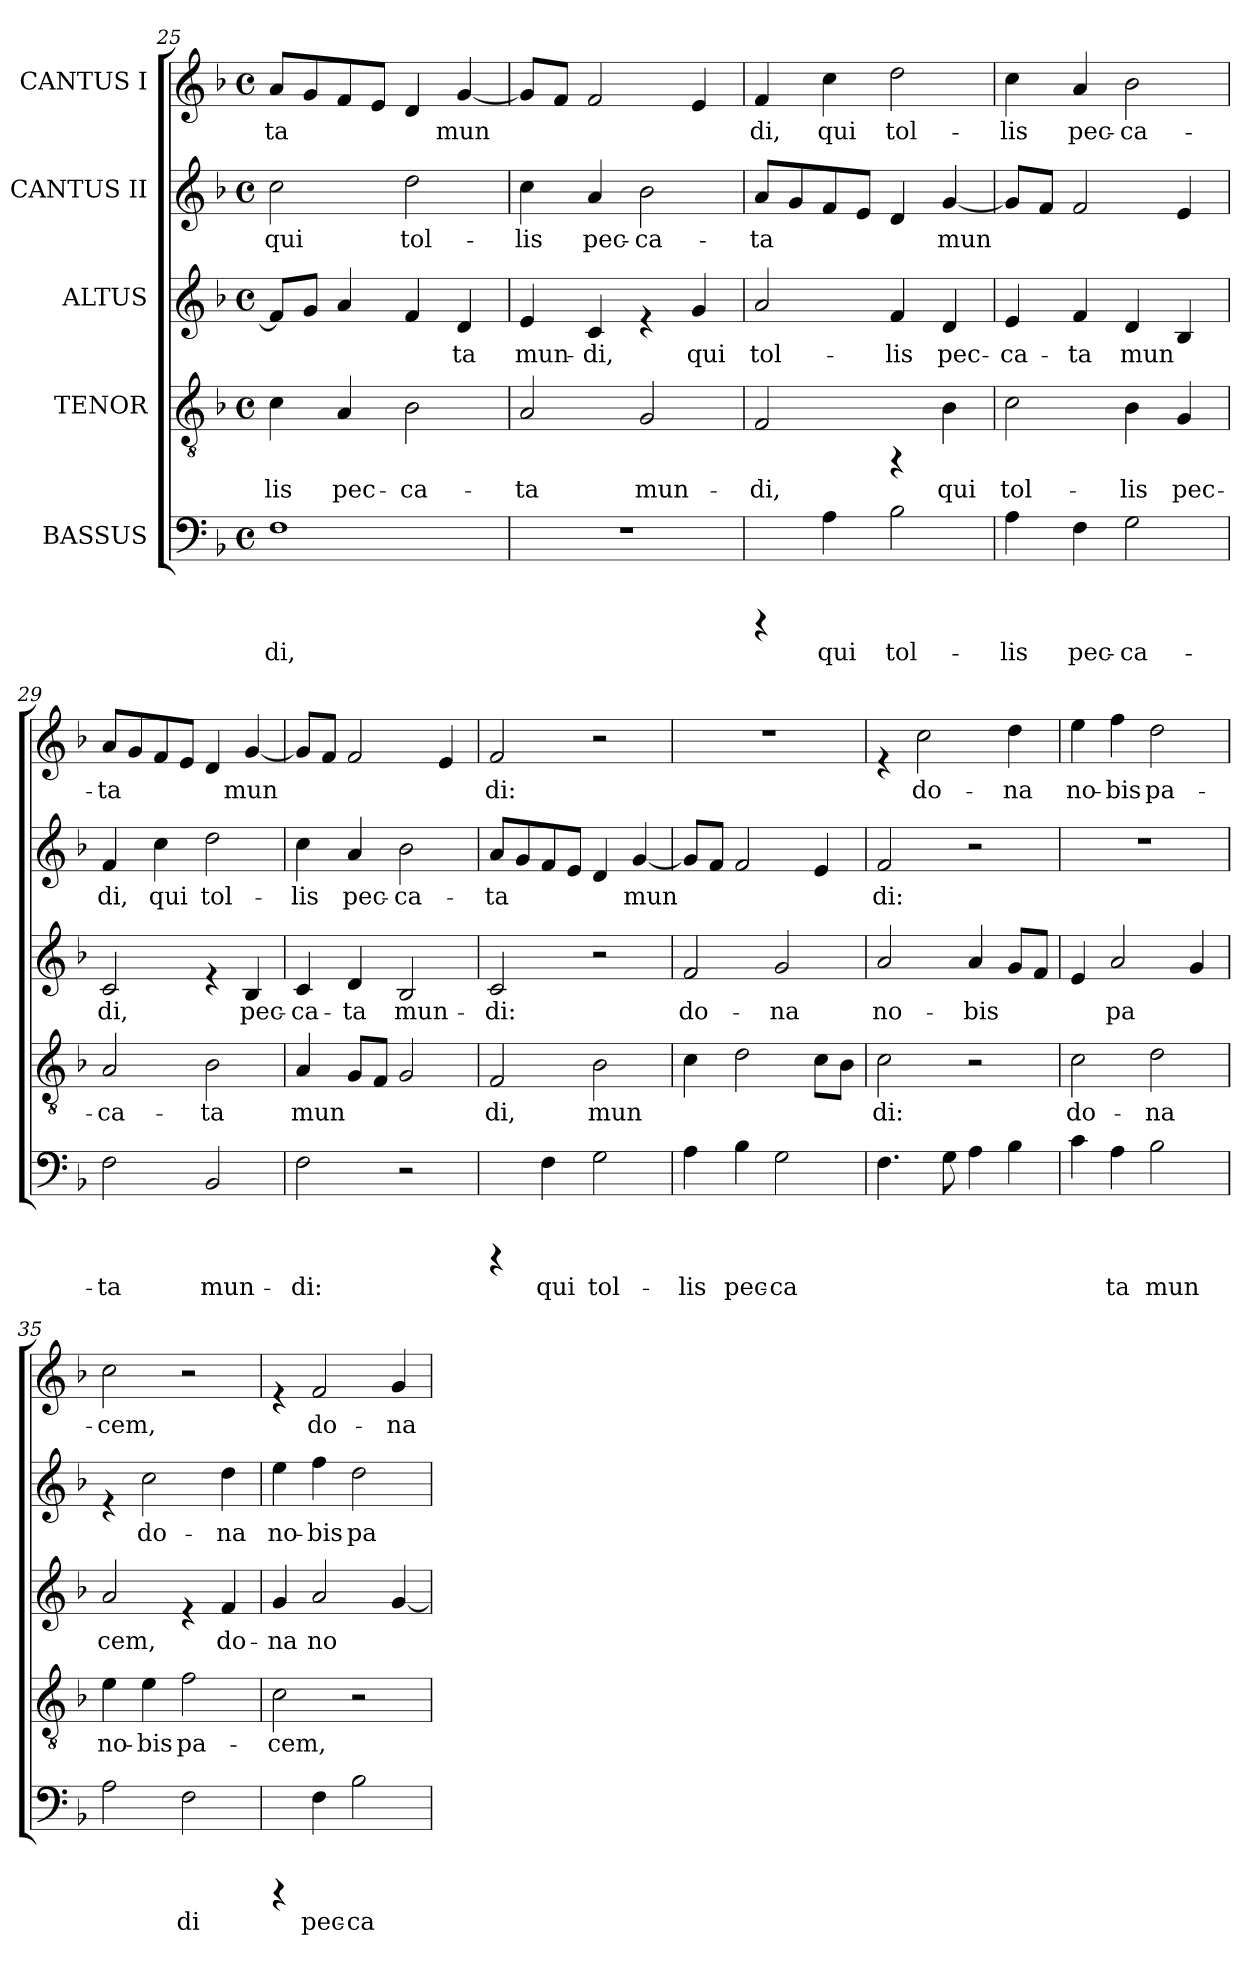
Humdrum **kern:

**kern	**text	**kern	**text	**kern	**text	**kern	**text	**kern	**text
*part5	*part5	*part4	*part4	*part3	*part3	*part2	*part2	*part1	*part1
*staff5	*staff5	*staff4	*staff4	*staff3	*staff3	*staff2	*staff2	*staff1	*staff1
*I"BASSUS	*	*I"TENOR	*	*I"ALTUS	*	*I"CANTUS II	*	*I"CANTUS I	*
!!LO:LB:g=z
*clefF4	*	*clefGv2	*	*clefG2	*	*clefG2	*	*clefG2	*
*k[b-]	*	*k[b-]	*	*k[b-]	*	*k[b-]	*	*k[b-]	*
*F:	*	*F:	*	*F:	*	*F:	*	*F:	*
*M4/4	*	*M4/4	*	*M4/4	*	*M4/4	*	*M4/4	*
*met(c)	*	*met(c)	*	*met(c)	*	*met(c)	*	*met(c)	*
=25	=25	=25	=25	=25	=25	=25	=25	=25	=25
!	!LO:LY:b:cj	!	!LO:LY:b:cj	!	!	!	!LO:LY:b:cj	!	!LO:LY:b:cj
1F	-di,	4c\	-lis	8f/L]	.	2cc\	qui	8a/L	-ta
!	!	!	!	!	!LO:LY:b:cj	!	!	!	!LO:LY:b:cj
.	.	.	.	8g/J	--	.	.	8g/	-
!	!	!	!LO:LY:b:cj	!	!LO:LY:b:cj	!	!	!	!LO:LY:b:cj
.	.	4A/	pec-	4a/	--	.	.	8f/	--
!	!	!	!	!	!	!	!	!	!LO:LY:b:cj
.	.	.	.	.	.	.	.	8e/J	--
!	!	!	!LO:LY:b:cj	!	!LO:LY:b:cj	!	!LO:LY:b:cj	!	!LO:LY:b:cj
.	.	2B-\	-ca-	4f/	--	2dd\	tol-	4d/	--
!	!	!	!	!	!LO:LY:b:cj	!	!	!	!LO:LY:b:cj
.	.	.	.	4d/	-ta	.	.	[<4g/	-mun-
=26	=26	=26	=26	=26	=26	=26	=26	=26	=26
!	!	!	!LO:LY:b:cj	!	!LO:LY:b:cj	!	!LO:LY:b:cj	!	!
1r	.	2A/	-ta	4e/	mun-	4cc\	-lis	8g/L]	.
!	!	!	!	!	!	!	!	!	!LO:LY:b:cj
.	.	.	.	.	.	.	.	8f/J	--
!	!	!	!	!	!LO:LY:b:cj	!	!LO:LY:b:cj	!	!LO:LY:b:cj
.	.	.	.	4c/	-di,	4a/	pec-	2f/	--
!	!	!	!LO:LY:b:cj	!	!	!	!LO:LY:b:cj	!	!
.	.	2G/	mun-	4re	.	2b-\	-ca-	.	.
!	!	!	!	!	!LO:LY:b:cj	!	!	!	!LO:LY:b:cj
.	.	.	.	4g/	qui	.	.	4e/	--
=27	=27	=27	=27	=27	=27	=27	=27	=27	=27
!	!	!	!LO:LY:b:cj	!	!LO:LY:b:cj	!	!LO:LY:b:cj	!	!LO:LY:b:cj
4rBBBB	.	2F/	-di,	2a/	tol-	8a/L	-ta	4f/	-di,
!	!	!	!	!	!	!	!LO:LY:b:cj	!	!
.	.	.	.	.	.	8g/	-	.	.
!	!LO:LY:b:cj	!	!	!	!	!	!LO:LY:b:cj	!	!LO:LY:b:cj
4A\	qui	.	.	.	.	8f/	--	4cc\	qui
!	!	!	!	!	!	!	!LO:LY:b:cj	!	!
.	.	.	.	.	.	8e/J	--	.	.
!	!LO:LY:b:cj	!	!	!	!LO:LY:b:cj	!	!LO:LY:b:cj	!	!LO:LY:b:cj
2B-\	tol-	4rEE	.	4f/	-lis	4d/	--	2dd\	tol-
!	!	!	!LO:LY:b:cj	!	!LO:LY:b:cj	!	!LO:LY:b:cj	!	!
.	.	4B-\	qui	4d/	pec-	[<4g/	-mun-	.	.
=28	=28	=28	=28	=28	=28	=28	=28	=28	=28
!	!LO:LY:b:cj	!	!LO:LY:b:cj	!	!LO:LY:b:cj	!	!	!	!LO:LY:b:cj
4A\	-lis	2c\	tol-	4e/	-ca-	8g/L]	.	4cc\	-lis
!	!	!	!	!	!	!	!LO:LY:b:cj	!	!
.	.	.	.	.	.	8f/J	--	.	.
!	!LO:LY:b:cj	!	!	!	!LO:LY:b:cj	!	!LO:LY:b:cj	!	!LO:LY:b:cj
4F\	pec-	.	.	4f/	-ta	2f/	--	4a/	pec-
!	!LO:LY:b:cj	!	!LO:LY:b:cj	!	!LO:LY:b:cj	!	!	!	!LO:LY:b:cj
2G\	-ca-	4B-\	-lis	4d/	mun	.	.	2b-\	-ca-
!	!	!	!LO:LY:b:cj	!	!LO:LY:b:cj	!	!LO:LY:b:cj	!	!
.	.	4G/	pec-	4B-/	-	4e/	--	.	.
!!LO:LB:g=z
=29	=29	=29	=29	=29	=29	=29	=29	=29	=29
!	!LO:LY:b:cj	!	!LO:LY:b:cj	!	!LO:LY:b:cj	!	!LO:LY:b:cj	!	!LO:LY:b:cj
2F\	-ta	2A/	-ca-	2c/	-di,	4f/	-di,	8a/L	-ta
!	!	!	!	!	!	!	!	!	!LO:LY:b:cj
.	.	.	.	.	.	.	.	8g/	-
!	!	!	!	!	!	!	!LO:LY:b:cj	!	!LO:LY:b:cj
.	.	.	.	.	.	4cc\	qui	8f/	--
!	!	!	!	!	!	!	!	!	!LO:LY:b:cj
.	.	.	.	.	.	.	.	8e/J	--
!	!LO:LY:b:cj	!	!LO:LY:b:cj	!	!	!	!LO:LY:b:cj	!	!LO:LY:b:cj
2BB-/	mun-	2B-\	-ta	4re	.	2dd\	tol-	4d/	--
!	!	!	!	!	!LO:LY:b:cj	!	!	!	!LO:LY:b:cj
.	.	.	.	4B-/	pec-	.	.	[<4g/	-mun-
=30	=30	=30	=30	=30	=30	=30	=30	=30	=30
!	!LO:LY:b:cj	!	!LO:LY:b:cj	!	!LO:LY:b:cj	!	!LO:LY:b:cj	!	!
2F\	-di:	4A/	mun-	4c/	-ca-	4cc\	-lis	8g/L]	.
!	!	!	!	!	!	!	!	!	!LO:LY:b:cj
.	.	.	.	.	.	.	.	8f/J	--
!	!	!	!LO:LY:b:cj	!	!LO:LY:b:cj	!	!LO:LY:b:cj	!	!LO:LY:b:cj
.	.	8G/L	--	4d/	-ta	4a/	pec-	2f/	--
!	!	!	!LO:LY:b:cj	!	!	!	!	!	!
.	.	8F/J	--	.	.	.	.	.	.
!	!	!	!LO:LY:b:cj	!	!LO:LY:b:cj	!	!LO:LY:b:cj	!	!
2r	.	2G/	--	2B-/	mun-	2b-\	-ca-	.	.
!	!	!	!	!	!	!	!	!	!LO:LY:b:cj
.	.	.	.	.	.	.	.	4e/	--
=31	=31	=31	=31	=31	=31	=31	=31	=31	=31
!	!	!	!LO:LY:b:cj	!	!LO:LY:b:cj	!	!LO:LY:b:cj	!	!LO:LY:b:cj
4rBBBB	.	2F/	-di,	2c/	-di:	8a/L	-ta	2f/	-di:
!	!	!	!	!	!	!	!LO:LY:b:cj	!	!
.	.	.	.	.	.	8g/	-	.	.
!	!LO:LY:b:cj	!	!	!	!	!	!LO:LY:b:cj	!	!
4F\	qui	.	.	.	.	8f/	--	.	.
!	!	!	!	!	!	!	!LO:LY:b:cj	!	!
.	.	.	.	.	.	8e/J	--	.	.
!	!LO:LY:b:cj	!	!LO:LY:b:cj	!	!	!	!LO:LY:b:cj	!	!
2G\	tol-	2B-\	mun-	2r	.	4d/	--	2r	.
!	!	!	!	!	!	!	!LO:LY:b:cj	!	!
.	.	.	.	.	.	[<4g/	-mun-	.	.
=32	=32	=32	=32	=32	=32	=32	=32	=32	=32
!	!LO:LY:b:cj	!	!LO:LY:b:cj	!	!LO:LY:b:cj	!	!	!	!
4A\	-lis	4c\	--	2f/	do-	8g/L]	.	1r	.
!	!	!	!	!	!	!	!LO:LY:b:cj	!	!
.	.	.	.	.	.	8f/J	--	.	.
!	!LO:LY:b:cj	!	!LO:LY:b:cj	!	!	!	!LO:LY:b:cj	!	!
4B-\	pec-	2d\	--	.	.	2f/	--	.	.
!	!LO:LY:b:cj	!	!	!	!LO:LY:b:cj	!	!	!	!
2G\	-ca-	.	.	2g/	-na	.	.	.	.
!	!	!	!LO:LY:b:cj	!	!	!	!LO:LY:b:cj	!	!
.	.	8c\L	--	.	.	4e/	--	.	.
!	!	!	!LO:LY:b:cj	!	!	!	!	!	!
.	.	8B-\J	--	.	.	.	.	.	.
=33	=33	=33	=33	=33	=33	=33	=33	=33	=33
!	!LO:LY:b:cj	!	!LO:LY:b:cj	!	!LO:LY:b:cj	!	!LO:LY:b:cj	!	!
4.F\	--	2c\	-di:	2a/	no-	2f/	-di:	4re	.
!	!	!	!	!	!	!	!	!	!LO:LY:b:cj
.	.	.	.	.	.	.	.	2cc\	do-
!	!LO:LY:b:cj	!	!	!	!	!	!	!	!
8G\	--	.	.	.	.	.	.	.	.
!	!LO:LY:b:cj	!	!	!	!LO:LY:b:cj	!	!	!	!
4A\	--	2r	.	4a/	-bis	2r	.	.	.
!	!LO:LY:b:cj	!	!	!	!LO:LY:b:cj	!	!	!	!LO:LY:b:cj
4B-\	--	.	.	8g/L	-	.	.	4dd\	-na
!	!	!	!	!	!LO:LY:b:cj	!	!	!	!
.	.	.	.	8f/J	--	.	.	.	.
!!LO:LB:g=z
=34	=34	=34	=34	=34	=34	=34	=34	=34	=34
!	!LO:LY:b:cj	!	!LO:LY:b:cj	!	!LO:LY:b:cj	!	!	!	!LO:LY:b:cj
4c\	--	2c\	do-	4e/	--	1r	.	4ee\	no-
!	!LO:LY:b:cj	!	!	!	!LO:LY:b:cj	!	!	!	!LO:LY:b:cj
4A\	-ta	.	.	2a/	-pa-	.	.	4ff\	-bis
!	!LO:LY:b:cj	!	!LO:LY:b:cj	!	!	!	!	!	!LO:LY:b:cj
2B-\	mun-	2d\	-na	.	.	.	.	2dd\	pa-
!	!	!	!	!	!LO:LY:b:cj	!	!	!	!
.	.	.	.	4g/	--	.	.	.	.
=35	=35	=35	=35	=35	=35	=35	=35	=35	=35
!	!LO:LY:b:cj	!	!LO:LY:b:cj	!	!LO:LY:b:cj	!	!	!	!LO:LY:b:cj
2A\	--	4e\	no-	2a/	-cem,	4re	.	2cc\	-cem,
!	!	!	!LO:LY:b:cj	!	!	!	!LO:LY:b:cj	!	!
.	.	4e\	-bis	.	.	2cc\	do-	.	.
!	!LO:LY:b:cj	!	!LO:LY:b:cj	!	!	!	!	!	!
2F\	-di	2f\	pa-	4re	.	.	.	2r	.
!	!	!	!	!	!LO:LY:b:cj	!	!LO:LY:b:cj	!	!
.	.	.	.	4f/	do-	4dd\	-na	.	.
=36	=36	=36	=36	=36	=36	=36	=36	=36	=36
!	!	!	!LO:LY:b:cj	!	!LO:LY:b:cj	!	!LO:LY:b:cj	!	!
4rBBBB	.	2c\	-cem,	4g/	-na	4ee\	no-	4re	.
!	!LO:LY:b:cj	!	!	!	!LO:LY:b:cj	!	!LO:LY:b:cj	!	!LO:LY:b:cj
4F\	pec-	.	.	2a/	no	4ff\	-bis	2f/	do-
!	!LO:LY:b:cj	!	!	!	!	!	!LO:LY:b:cj	!	!
2B-\	-ca-	2r	.	.	.	2dd\	pa-	.	.
!	!	!	!	!	!LO:LY:b:cj	!	!	!	!LO:LY:b:cj
.	.	.	.	[<4g/	-	.	.	4g/	-na
=	=	=	=	=	=	=	=	=	=
*-	*-	*-	*-	*-	*-	*-	*-	*-	*-
